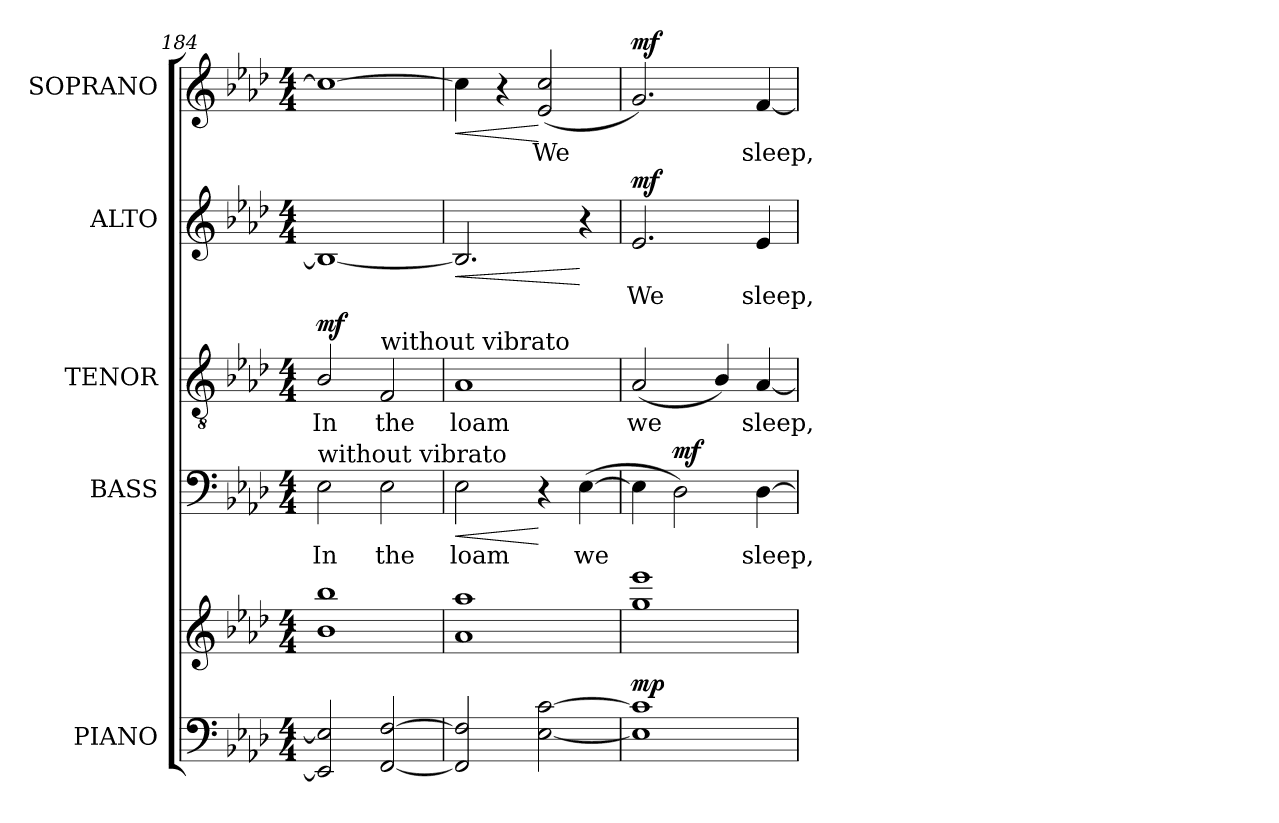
**kern	**kern	**dynam	**kern	**text	**dynam	**kern	**text	**dynam	**kern	**text	**dynam	**kern	**text	**dynam
*part5	*part5	*part5	*part4	*part4	*part4	*part3	*part3	*part3	*part2	*part2	*part2	*part1	*part1	*part1
*staff6	*staff5	*staff5/6	*staff4	*staff4	*staff4	*staff3	*staff3	*staff3	*staff2	*staff2	*staff2	*staff1	*staff1	*staff1
*I"PIANO	*	*	*I"BASS	*	*	*I"TENOR	*	*	*I"ALTO	*	*	*I"SOPRANO	*	*
*I'PNO.	*	*	*I'B.	*	*	*I'T.	*	*	*I'A.	*	*	*I'S.	*	*
*clefF4	*clefG2	*	*clefF4	*	*	*clefGv2	*	*	*clefG2	*	*	*clefG2	*	*
*	*	*	*	*	*	*ITrd7c12	*	*	*	*	*	*	*	*
*k[b-e-a-d-]	*k[b-e-a-d-]	*	*k[b-e-a-d-]	*	*	*k[b-e-a-d-]	*	*	*k[b-e-a-d-]	*	*	*k[b-e-a-d-]	*	*
*A-:	*A-:	*	*A-:	*	*	*A-:	*	*	*A-:	*	*	*A-:	*	*
*M4/4	*M4/4	*	*M4/4	*	*	*M4/4	*	*	*M4/4	*	*	*M4/4	*	*
=184	=184	=184	=184	=184	=184	=184	=184	=184	=184	=184	=184	=184	=184	=184
!	!	!	!	!LO:LY:b:color=#000000	!	!	!	!	!	!	!	!	!	!
!	!	!	!LO:TX:a:t=without vibrato	!	!	!	!	!	!	!	!	!	!	!
!	!	!	!	!	!	!	!LO:LY:b:color=#000000	!	!	!	!	!	!	!
2EE-i/] 2E-i]	1b-i 1bb-i	.	2E-i\	In	.	2BB-i/	In	mf	1B-i_	.	.	1cci_	.	.
!	!	!	!	!LO:LY:b:color=#000000	!	!	!	!	!	!	!	!	!	!
!	!	!	!	!	!	!LO:TX:a:t=without vibrato	!	!	!	!	!	!	!	!
!	!	!	!	!	!	!	!LO:LY:b:color=#000000	!	!	!	!	!	!	!
[2FFi/ [2Fi	.	.	2E-i\	the	.	2FFi/	the	.	.	.	.	.	.	.
=185	=185	=185	=185	=185	=185	=185	=185	=185	=185	=185	=185	=185	=185	=185
!	!	!	!	!LO:LY:b:color=#000000	!LO:HP:b	!	!	!	!	!	!	!	!	!
!	!	!	!	!	!	!	!LO:LY:b:color=#000000	!	!	!	!LO:HP:b	!	!	!LO:HP:b
2FFi/] 2Fi]	1a-i 1aa-i	.	2E-i\	loam	<	1AA-i	loam	.	2.B-i/]	.	<	4cci\]	.	<
.	.	.	.	.	.	.	.	.	.	.	.	4r	.	.
!	!	!	!	!	!	!	!	!	!	!	!	!	!LO:LY:b:color=#000000	!
[2E-i\ [2ci	.	.	4r	.	[	.	.	.	.	.	.	(2e-i/ 2cci	We	[
!	!	!	!	!LO:LY:b:color=#000000	!	!	!	!	!	!	!	!	!	!
.	.	.	([4E-i\	we	.	.	.	.	4r	.	[	.	.	.
=186	=186	=186	=186	=186	=186	=186	=186	=186	=186	=186	=186	=186	=186	=186
!	!	!	!	!	!	!	!LO:LY:b:color=#000000	!	!	!	!	!	!	!
!	!	!	!	!	!	!	!	!	!	!LO:LY:b:color=#000000	!	!	!	!
1E-i] 1ci]	1ggi 1eee-i	mp	4E-i\]	.	.	(2AA-i/	we	.	2.e-i/	We	mf	2.gi/)	.	mf
.	.	.	2D-i\)	.	mf	.	.	.	.	.	.	.	.	.
.	.	.	.	.	.	4BB-i/)	.	.	.	.	.	.	.	.
!	!	!	!	!LO:LY:b:color=#000000	!	!	!	!	!	!	!	!	!	!
!	!	!	!	!	!	!	!LO:LY:b:color=#000000	!	!	!	!	!	!	!
!	!	!	!	!	!	!	!	!	!	!LO:LY:b:color=#000000	!	!	!	!
!	!	!	!	!	!	!	!	!	!	!	!	!	!LO:LY:b:color=#000000	!
.	.	.	[4D-i\	sleep,	.	[4AA-i/	sleep,	.	4e-i/	sleep,	.	[4fi/	sleep,	.
=	=	=	=	=	=	=	=	=	=	=	=	=	=	=
*-	*-	*-	*-	*-	*-	*-	*-	*-	*-	*-	*-	*-	*-	*-
